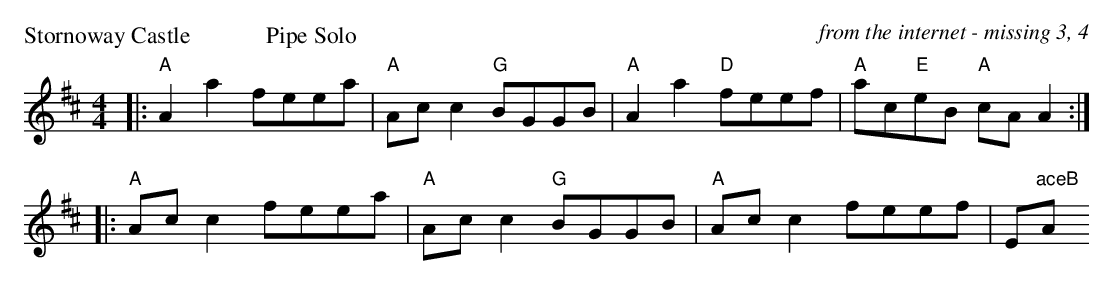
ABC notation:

X:1
P: Stornoway Castle             Pipe Solo
C: from the internet - missing 3, 4
M: 4/4
L: 1/8
K: Dmaj
|: "A"A2 a2 feea|"A"Ac c2 "G"BGGB|"A"A2 a2 "D"feef|"A"ac"E"eB "A"cAA2:|
|: "A"Acc2 feea|"A"Acc2 "G"BGGB|"A"Ac c2 feef|""E"aceB "A"cAA2 :|
